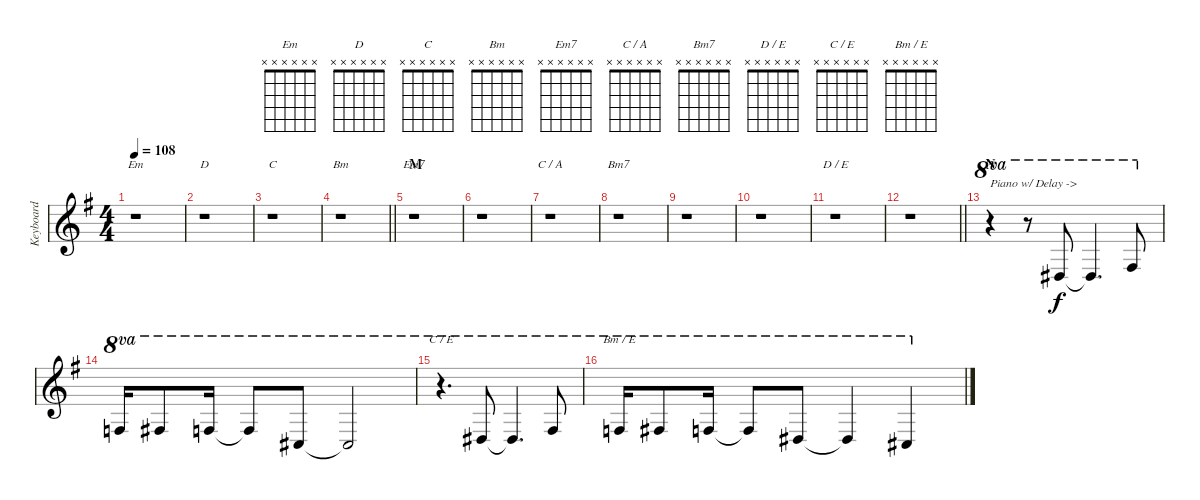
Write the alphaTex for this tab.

\track ("Keyboard" "Keyboard") {instrument acousticgrandpiano}
\staff {score}
\tuning (E4 B3 G3 D3 A2 E2) {hide}
\chord ("Em" x x x x x x)
\chord ("D" x x x x x x)
\chord ("C" x x x x x x)
\chord ("Bm" x x x x x x)
\chord ("Em7" x x x x x x)
\chord ("C / A" x x x x x x)
\chord ("Bm7" x x x x x x)
\chord ("D / E" x x x x x x)
\chord ("C / E" x x x x x x)
\chord ("Bm / E" x x x x x x)
\ts (4 4)
\tempo 108
\clef g2
\ks eminor
r.1{ch "Em" dy f} |
r.1{ch "D"} |
r.1{ch "C"} |
\barLineRight lightlight
r.1{ch "Bm"} |
\section ("" "M")
r.1{ch "Em7"} |
r.1 |
r.1{ch "C / A"} |
r.1{ch "Bm7"} |
r.1 |
r.1 |
r.1{ch "D / E"} |
\barLineRight lightlight
r.1 |
\section ("" "N")
r.4{ot 8va txt "Piano w/ Delay ->"} r.8{ot 8va} 8.3.8{ot 8va} 8.3{t}.4{d ot 8va} 7.2.8{ot 8va} |
6.2.16{ot 8va} 7.2.8{ot 8va} 6.2.16{ot 8va} 6.2{t}.8{ot 8va} 6.3.8{ot 8va} 6.3{t}.2{ot 8va} |
r.4{d ch "C / E" ot 8va} 8.3.8{ot 8va} 8.3{t}.4{d ot 8va} 7.2.8{ot 8va} |
6.2.16{ch "Bm / E" ot 8va} 7.2.8{ot 8va} 6.2.16{ot 8va} 6.2{t}.8{ot 8va} 4.2.8{ot 8va} 4.2{t}.4{ot 8va} 2.2.4{ot 8va}
